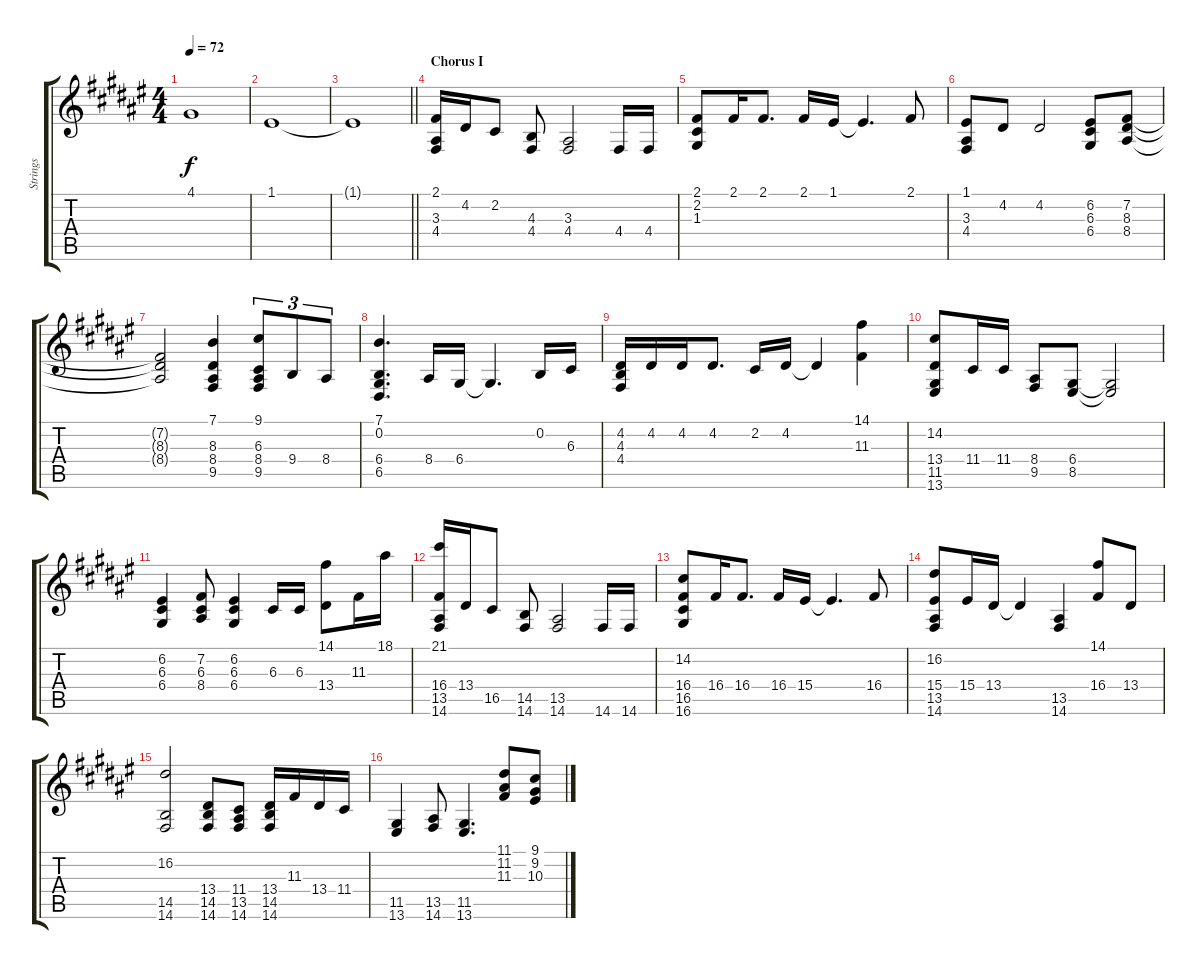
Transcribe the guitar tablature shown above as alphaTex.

\track ("Strings" "Strings") {instrument synthstrings1}
\staff {score tabs}
\tuning (E4 B3 G3 D3 A2 E2) {hide}
\ts (4 4)
\tempo 72
\clef g2
\ks f#
4.1.1{dy f} |
1.1.1 |
\barLineRight lightlight
1.1{t}.1 |
\section ("" "Chorus I")
(2.1 3.3 4.4).16 4.2.16 2.2.8 (4.3 4.4).8 (3.3 4.4).2 4.4.16 4.4.16 |
(2.1 2.2 1.3).8 2.1.16 2.1.8{d} 2.1.16 1.1.16 1.1{t}.4{d} 2.1.8 |
(1.1 3.3 4.4).8 4.2.8 4.2.2 (6.2 6.3 6.4).8 (7.2 8.3 8.4).8 |
(7.2{t} 8.3{t} 8.4{t}).2 (7.1 8.3 8.4 9.5).4 (9.1 6.3 8.4 9.5).8{tu (3 2)} 9.4.8{tu (3 2)} 8.4.8{tu (3 2)} |
(7.1 0.2 6.4 6.5).4{d} 8.4.16 6.4.16 6.4{t}.4{d} 0.2.16 6.3.16 |
(4.2 4.3 4.4).16 4.2.16 4.2.16 4.2.8{d} 2.2.16 4.2.16 4.2{t}.4 (14.1 11.3).4 |
(14.2 13.4 11.5 13.6).8 11.4.16 11.4.16 (8.4 9.5).8 (6.4 8.5).8 (6.4{t} 8.5{t}).2 |
(6.2 6.3 6.4).4 (7.2 6.3 8.4).8 (6.2 6.3 6.4).4 6.3.16 6.3.16 (14.1 13.4).8 11.3.16 18.1.16 |
(21.1 16.4 13.5 14.6).16 13.4.16 16.5.8 (14.5 14.6).8 (13.5 14.6).2 14.6.16 14.6.16 |
(14.2 16.4 16.5 16.6).8 16.4.16 16.4.8{d} 16.4.16 15.4.16 15.4{t}.4{d} 16.4.8 |
(16.2 15.4 13.5 14.6).8 15.4.16 13.4.16 13.4{t}.4 (13.5 14.6).4 (14.1 16.4).8 13.4.8 |
(16.2 14.5 14.6).2 (13.4 14.5 14.6).8 (11.4 13.5 14.6).8 (13.4 14.5 14.6).16 11.3.16 13.4.16 11.4.16 |
(11.5 13.6).4 (13.5 14.6).8 (11.5 13.6).4{d} (11.1 11.2 11.3).8 (9.1 9.2 10.3).8
